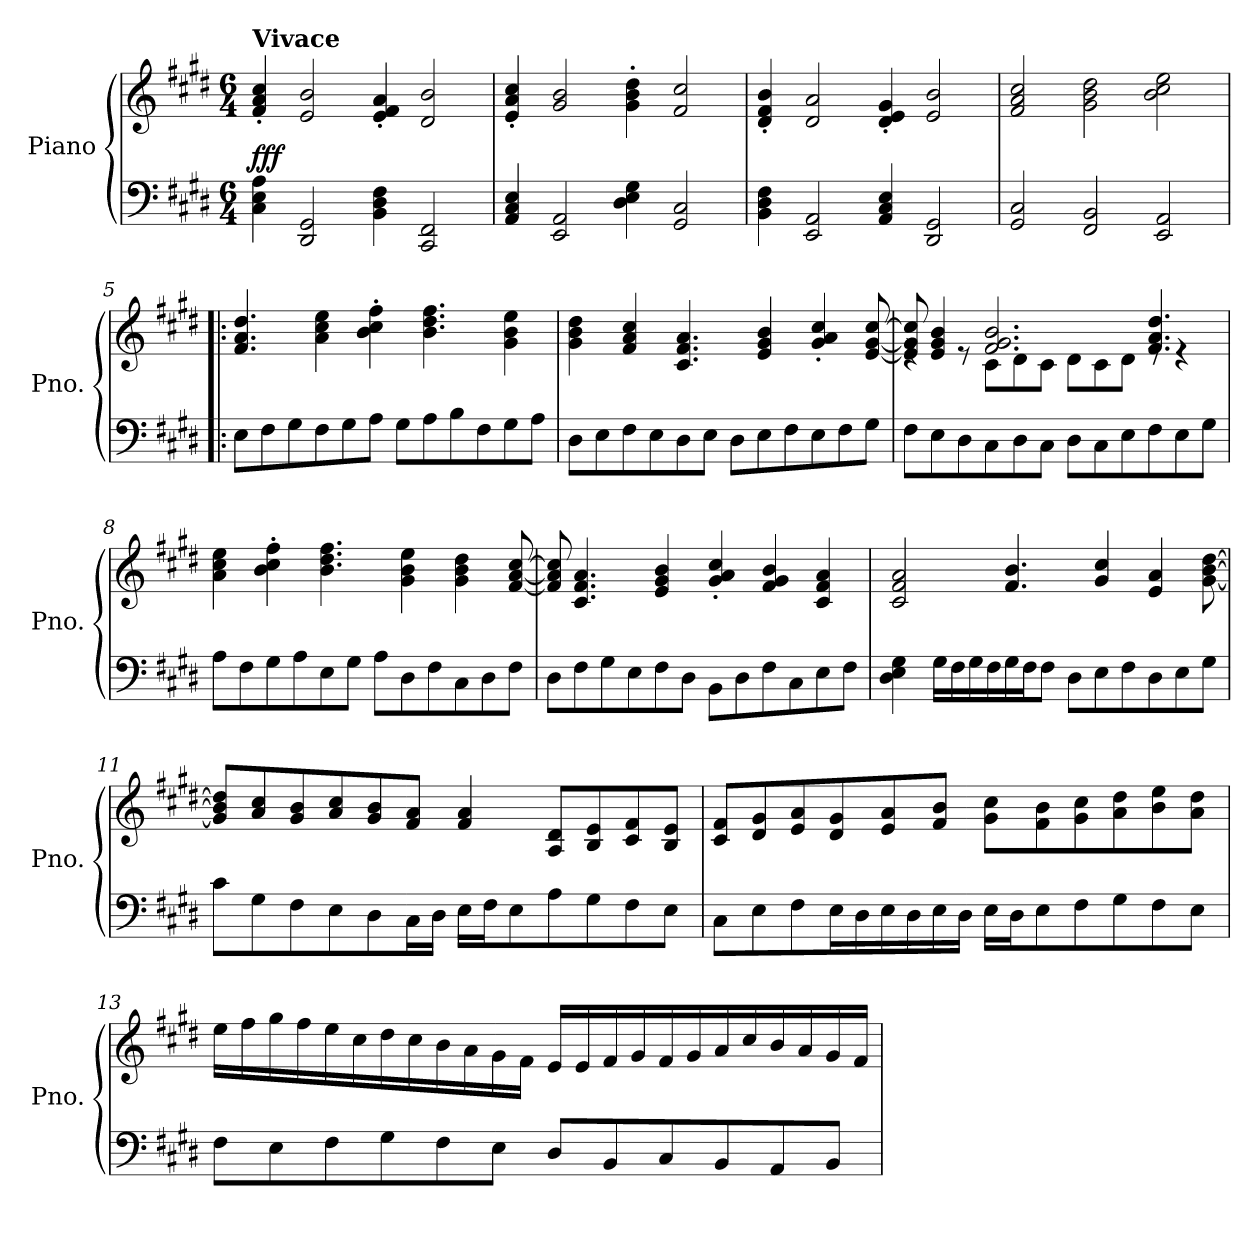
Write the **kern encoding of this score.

**kern	**kern	**dynam
*part1	*part1	*part1
*staff2	*staff1	*staff1/2
*I"Piano	*	*
*I'Pno.	*	*
*clefF4	*clefG2	*
*k[f#c#g#d#]	*k[f#c#g#d#]	*
*M6/4	*M6/4	*
=1	=1	=1
!	!LO:TX:a:B:t=Vivace	!
!	!	!LO:DY:a=2
!	!	!LO:DY:n=1:a
4C#\ 4E\ 4A\	4f#/' 4a/' 4cc#/'	ff f
2DD#/ 2GG#/	2e/ 2b/	.
4BB\ 4D#\ 4F#\	4e/' 4f#/' 4a/'	.
2CC#/ 2FF#/	2d#/ 2b/	.
=2	=2	=2
4AA/ 4C#/ 4E/	4e/' 4a/' 4cc#/'	.
2EE/ 2AA/	2g#/ 2b/	.
4D#\ 4E\ 4G#\	4g#\' 4b\' 4dd#\'	.
2GG#/ 2C#/	2f#/ 2cc#/	.
=3	=3	=3
4BB\ 4D#\ 4F#\	4d#/' 4f#/' 4b/'	.
2EE/ 2AA/	2d#/ 2a/	.
4AA/ 4C#/ 4E/	4d#/' 4e/' 4g#/'	.
2DD#/ 2GG#/	2e/ 2b/	.
=4	=4	=4
2GG#/ 2C#/	2f#/ 2a/ 2cc#/	.
2FF#/ 2BB/	2g#\ 2b\ 2dd#\	.
2EE/ 2AA/	2b\ 2cc#\ 2ee\	.
=5!|:	=5!|:	=5!|:
8E\L	4.f#/ 4.a/ 4.dd#/	.
8F#\	.	.
8G#\	.	.
8F#\	4a\ 4cc#\ 4ee\	.
8G#\	.	.
8A\J	4b\' 4cc#\' 4ff#\'	.
8G#\L	.	.
8A\	4.b\ 4.dd#\ 4.ff#\	.
8B\	.	.
8F#\	.	.
8G#\	4g#\ 4b\ 4ee\	.
8A\J	.	.
!!LO:LB:g=z
=6	=6	=6
8D#\L	4g#\ 4b\ 4dd#\	.
8E\	.	.
8F#\	4f#/ 4a/ 4cc#/	.
8E\	.	.
8D#\	4.c#/ 4.f#/ 4.a/	.
8E\J	.	.
8D#\L	.	.
8E\	4e/ 4g#/ 4b/	.
8F#\	.	.
8E\	4g#/' 4a/' 4cc#/'	.
8F#\	.	.
8G#\J	[8e/ [8g#/ [8cc#/	.
=7	=7	=7
*	*^	*
8F#\L	8e/] 8g#/] 8cc#/]	4re	.
8E\	4e/ 4g#/ 4b/	.	.
8D#\	.	8re	.
8C#\	2.f#/ 2.g#/ 2.b/	8c#\L	.
8D#\	.	8d#\	.
8C#\J	.	8c#\J	.
8D#\L	.	8d#\L	.
8C#\	.	8c#\	.
8E\	.	8d#\J	.
8F#\	4.f#/ 4.a/ 4.dd#/	8re	.
8E\	.	4re	.
8G#\J	.	.	.
*	*v	*v	*
=8	=8	=8
8A\L	4a\ 4cc#\ 4ee\	.
8F#\	.	.
8G#\	4b\' 4cc#\' 4ff#\'	.
8A\	.	.
8E\	4.b\ 4.dd#\ 4.ff#\	.
8G#\J	.	.
8A\L	.	.
8D#\	4g#\ 4b\ 4ee\	.
8F#\	.	.
8C#\	4g#\ 4b\ 4dd#\	.
8D#\	.	.
8F#\J	[8f#/ [8a/ [8cc#/	.
!!LO:LB:g=z
=9	=9	=9
8D#\L	8f#/] 8a/] 8cc#/]	.
8F#\	4.c#/ 4.f#/ 4.a/	.
8G#\	.	.
8E\	.	.
8F#\	4e/ 4g#/ 4b/	.
8D#\J	.	.
8BB\L	4g#/' 4a/' 4cc#/'	.
8D#\	.	.
8F#\	4f#/ 4g#/ 4b/	.
8C#\	.	.
8E\	4c#/ 4f#/ 4a/	.
8F#\J	.	.
=10	=10	=10
4D#\ 4E\ 4G#\	2c#/ 2f#/ 2a/	.
16G#\LL	.	.
16F#\	.	.
16G#\	.	.
16F#\	.	.
16G#\	4.f#/ 4.b/	.
16F#\J	.	.
8F#\J	.	.
8D#\L	.	.
8E\	4g#/ 4cc#/	.
8F#\	.	.
8D#\	4e/ 4a/	.
8E\	.	.
8G#\J	[8g#\ [8b\ [8dd#\	.
!!LO:LB:g=z
=11	=11	=11
8c#\L	8g#/] 8b/] 8dd#/]L	.
8G#\	8a/ 8cc#/	.
8F#\	8g#/ 8b/	.
8E\	8a/ 8cc#/	.
8D#\	8g#/ 8b/	.
16C#\L	8f#/ 8a/J	.
16D#\JJ	.	.
16E\LL	4f#/ 4a/	.
16F#\J	.	.
8E\	.	.
8A\	8A/ 8d#/L	.
8G#\	8B/ 8e/	.
8F#\	8c#/ 8f#/	.
8E\J	8B/ 8e/J	.
=12	=12	=12
8C#\L	8c#/ 8f#/L	.
8E\	8d#/ 8g#/	.
8F#\	8e/ 8a/	.
16E\L	8d#/ 8g#/	.
16D#\	.	.
16E\	8e/ 8a/	.
16D#\	.	.
16E\	8f#/ 8b/J	.
16D#\JJ	.	.
16E\LL	8g#\ 8cc#\L	.
16D#\J	.	.
8E\	8f#\ 8b\	.
8F#\	8g#\ 8cc#\	.
8G#\	8a\ 8dd#\	.
8F#\	8b\ 8ee\	.
8E\J	8a\ 8dd#\J	.
!!LO:LB:g=z
=13	=13	=13
8F#\L	16ee\LL	.
.	16ff#\	.
8E\	16gg#\	.
.	16ff#\	.
8F#\	16ee\	.
.	16cc#\	.
8G#\	16dd#\	.
.	16cc#\	.
8F#\	16b\	.
.	16a\	.
8E\J	16g#\	.
.	16f#\JJ	.
8D#/L	16e/LL	.
.	16e/	.
8BB/	16f#/	.
.	16g#/	.
8C#/	16f#/	.
.	16g#/	.
8BB/	16a/	.
.	16cc#/	.
8AA/	16b/	.
.	16a/	.
8BB/J	16g#/	.
.	16f#/JJ	.
=	=	=
*-	*-	*-
